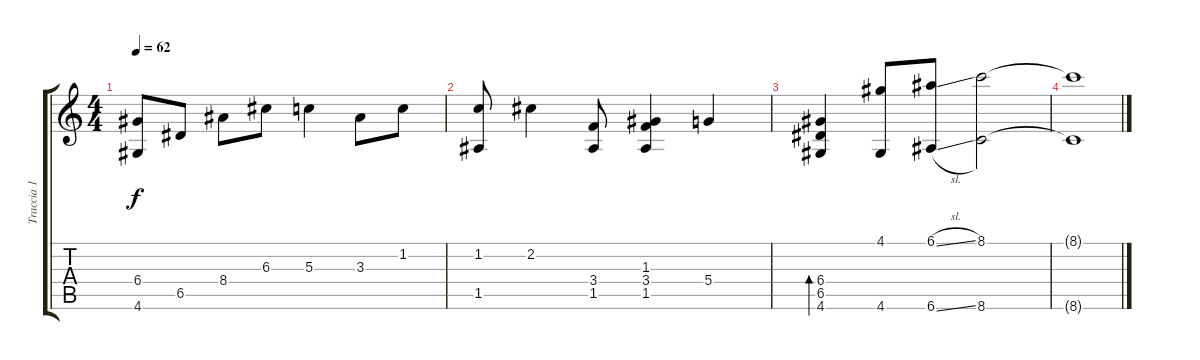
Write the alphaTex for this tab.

\track ("Traccia 1" "Traccia 1") {instrument acousticguitarnylon}
\staff {score tabs}
\tuning (E4 B3 G3 D3 A2 E2) {hide}
\ts (4 4)
\tempo 62
\clef g2
\ks c
(6.4 4.6).8{dy f} 6.5.8 8.4.8 6.3.8 5.3.4 3.3.8 1.2.8 |
(1.2 1.5).8 2.2.4 (3.4 1.5).8 (1.3 3.4 1.5).4 5.4.4 |
(6.4 6.5 4.6).4{bd 480} (4.1 4.6).8 (6.1{sl} 6.6{sl}).8 (8.1 8.6).2 |
(8.1{t} 8.6{t}).1
